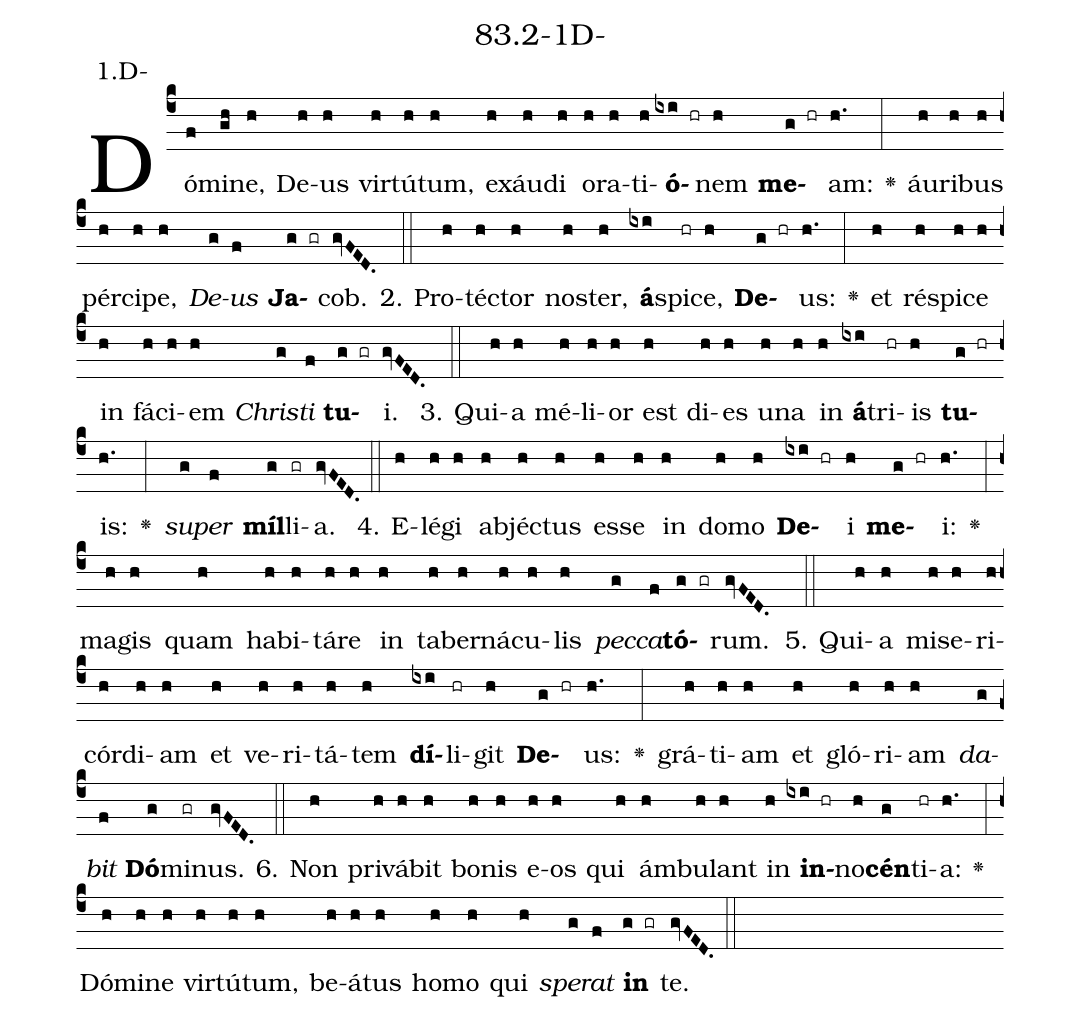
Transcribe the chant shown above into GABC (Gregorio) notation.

name: 83.2-1D-;
annotation: 1.D-;
%%
(c4)Dó(f)mi(gh)ne,(h) De(h)us(h) vir(h)tú(h)tum,(h) ex(h)áu(h)di(h) o(h)ra(h)ti(h)<b>ó</b>(ixi hr)nem(h) <b>me</b>(g hr)am:(h.) <v>\greheightstar</v>(:) áu(h)ri(h)bus(h) pér(h)ci(h)pe,(h) <i>De</i>(g)<i>us</i>(f) <b>Ja</b>(g gr)cob.(gvFED.) (::)
2. Pro(h)téc(h)tor(h) nos(h)ter,(h) <b>á</b>(ixi)spi(hr)ce,(h) <b>De</b>(g hr)us:(h.) <v>\greheightstar</v>(:) et(h) ré(h)spi(h)ce(h) in(h) fá(h)ci(h)em(h) <i>Chris</i>(g)<i>ti</i>(f) <b>tu</b>(g gr)i.(gvFED.) (::)
3. Qui(h)a(h) mé(h)li(h)or(h) est(h) di(h)es(h) u(h)na(h) in(h) <b>á</b>(ixi)tri(hr)is(h) <b>tu</b>(g hr)is:(h.) <v>\greheightstar</v>(:) <i>su</i>(g)<i>per</i>(f) <b>míl</b>(g)li(gr)a.(gvFED.) (::)
4. E(h)lé(h)gi(h) ab(h)jéc(h)tus(h) es(h)se(h) in(h) do(h)mo(h) <b>De</b>(ixi hr)i(h) <b>me</b>(g hr)i:(h.) <v>\greheightstar</v>(:) ma(h)gis(h) quam(h) ha(h)bi(h)tá(h)re(h) in(h) ta(h)ber(h)ná(h)cu(h)lis(h) <i>pec</i>(g)<i>ca</i>(f)<b>tó</b>(g gr)rum.(gvFED.) (::)
5. Qui(h)a(h) mi(h)se(h)ri(h)cór(h)di(h)am(h) et(h) ve(h)ri(h)tá(h)tem(h) <b>dí</b>(ixi)li(hr)git(h) <b>De</b>(g hr)us:(h.) <v>\greheightstar</v>(:) grá(h)ti(h)am(h) et(h) gló(h)ri(h)am(h) <i>da</i>(g)<i>bit</i>(f) <b>Dó</b>(g)mi(gr)nus.(gvFED.) (::)
6. Non(h) pri(h)vá(h)bit(h) bo(h)nis(h) e(h)os(h) qui(h) ám(h)bu(h)lant(h) in(h) <b>in</b>(ixi hr)no(h)<b>cén</b>(g)ti(hr)a:(h.) <v>\greheightstar</v>(:) Dó(h)mi(h)ne(h) vir(h)tú(h)tum,(h) be(h)á(h)tus(h) ho(h)mo(h) qui(h) <i>spe</i>(g)<i>rat</i>(f) <b>in</b>(g gr) te.(gvFED.) (::)
